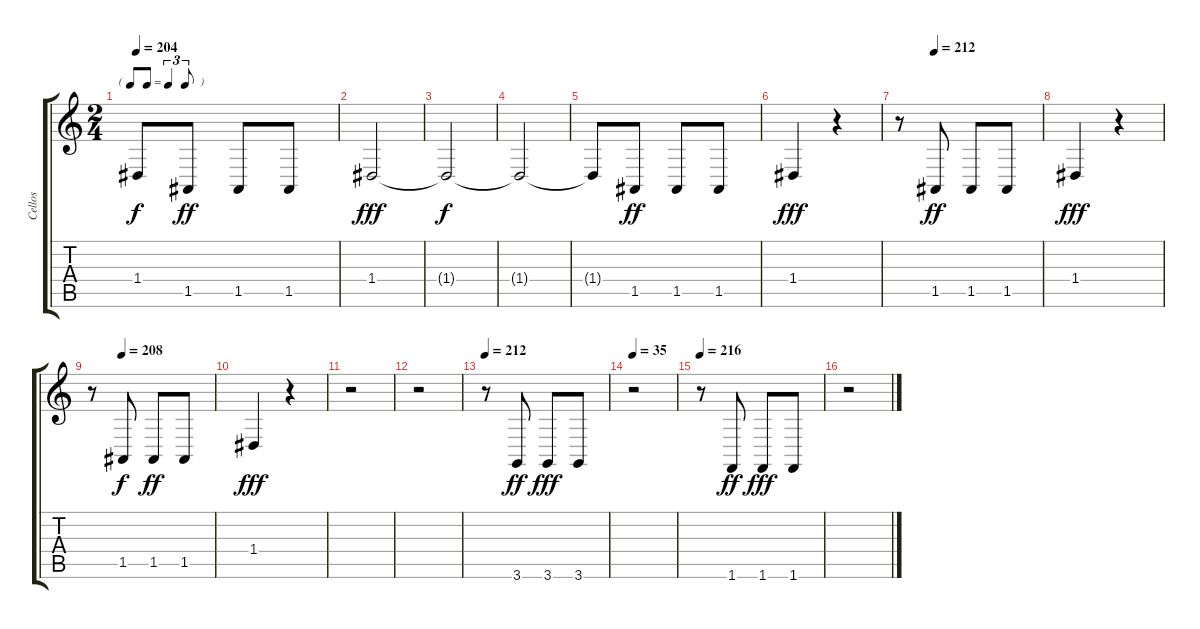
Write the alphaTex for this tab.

\track ("Cellos" "Cellos") {instrument stringensemble1}
\staff {score tabs}
\tuning (E4 B3 G3 D3 A2 E2) {hide}
\ts (2 4)
\tf triplet8th
\tempo 204
\clef g2
\ks c
1.4{t}.8{dy f} 1.5.8{dy ff} 1.5.8 1.5.8 |
1.4.2{dy fff} |
1.4{t}.2{dy f} |
1.4{t}.2 |
1.4{t}.8 1.5.8{dy ff} 1.5.8 1.5.8 |
1.4.4{dy fff} r.4 |
\tempo (212 0.25)
r.8 1.5.8{dy ff} 1.5.8 1.5.8 |
1.4.4{dy fff} r.4 |
\tempo (208 0.25)
r.8 1.5.8{dy f} 1.5.8{dy ff} 1.5.8 |
1.4.4{dy fff} r.4 |
r.2 |
r.2 |
\tempo 212
r.8 3.6.8{dy ff} 3.6.8{dy fff} 3.6.8 |
\tempo 35
r.2 |
\tempo 216
r.8 1.6.8{dy ff} 1.6.8{dy fff} 1.6.8 |
r.2
